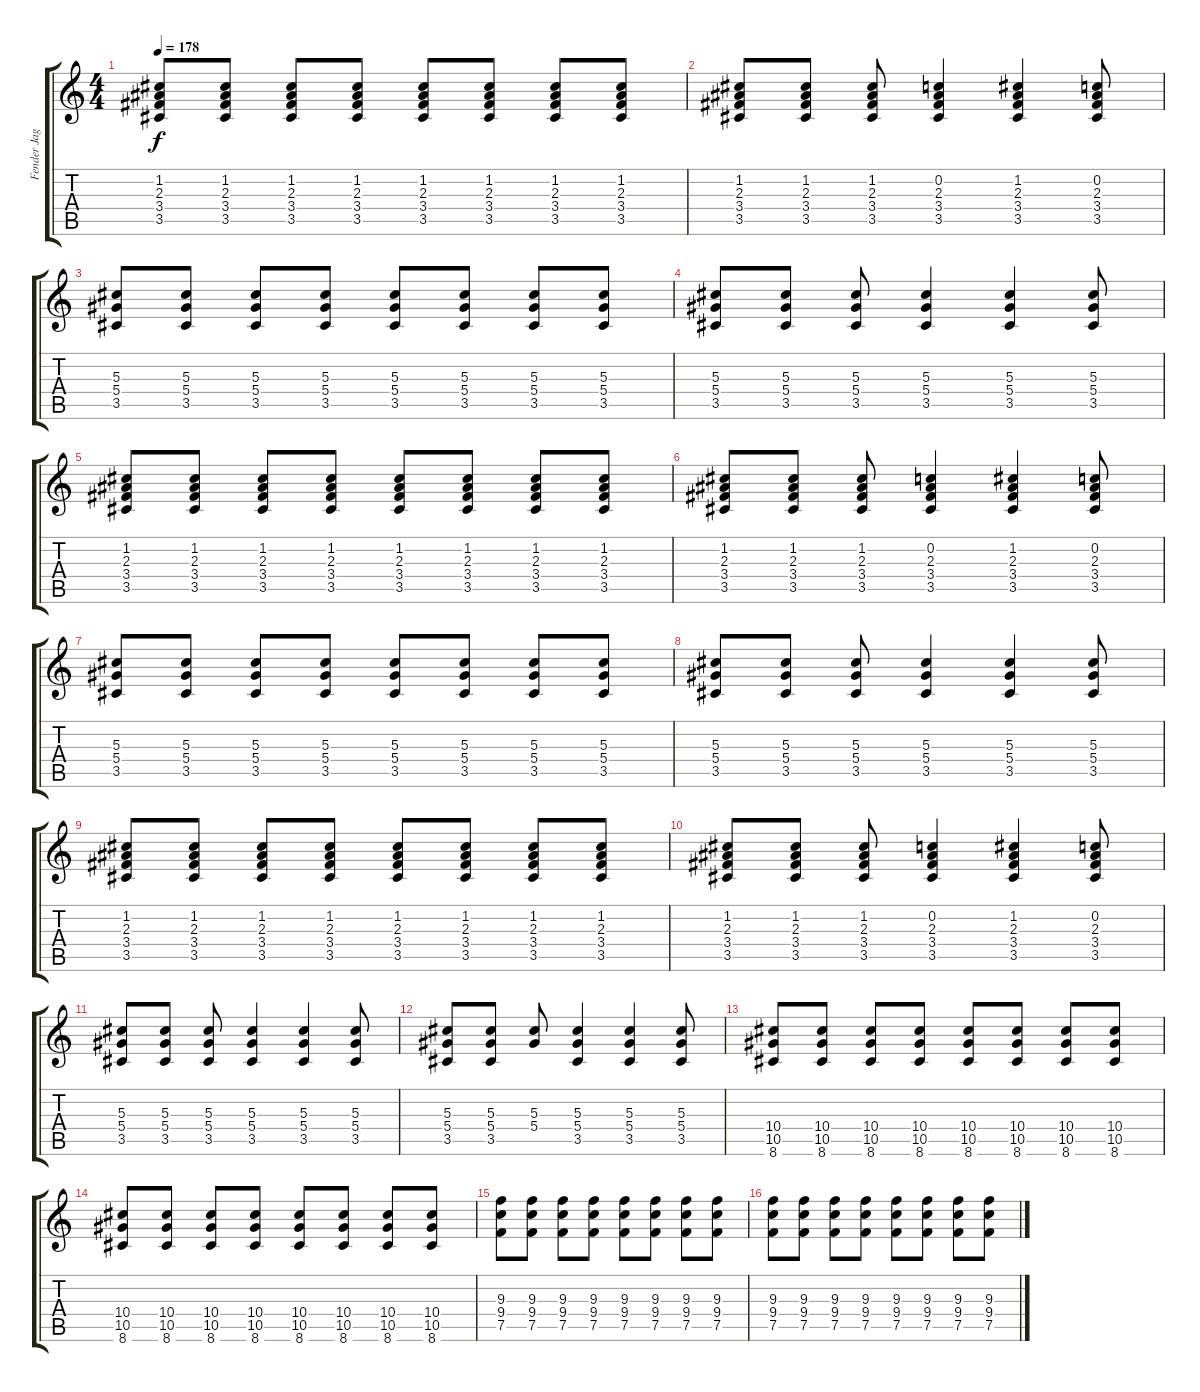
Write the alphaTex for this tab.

\track ("Fender Jaguar 1" "Fender Jag") {instrument overdrivenguitar}
\staff {score tabs}
\tuning (C4 C4 Ab3 Eb3 Bb2 F2) {hide}
\ts (4 4)
\tempo 178
\clef g2
\ks c
(1.2 2.3 3.4 3.5).8{dy f} (1.2 2.3 3.4 3.5).8 (1.2 2.3 3.4 3.5).8 (1.2 2.3 3.4 3.5).8 (1.2 2.3 3.4 3.5).8 (1.2 2.3 3.4 3.5).8 (1.2 2.3 3.4 3.5).8 (1.2 2.3 3.4 3.5).8 |
(1.2 2.3 3.4 3.5).8 (1.2 2.3 3.4 3.5).8 (1.2 2.3 3.4 3.5).8 (0.2 2.3 3.4 3.5).4 (1.2 2.3 3.4 3.5).4 (0.2 2.3 3.4 3.5).8 |
(5.3 5.4 3.5).8 (5.3 5.4 3.5).8 (5.3 5.4 3.5).8 (5.3 5.4 3.5).8 (5.3 5.4 3.5).8 (5.3 5.4 3.5).8 (5.3 5.4 3.5).8 (5.3 5.4 3.5).8 |
(5.3 5.4 3.5).8 (5.3 5.4 3.5).8 (5.3 5.4 3.5).8 (5.3 5.4 3.5).4 (5.3 5.4 3.5).4 (5.3 5.4 3.5).8 |
(1.2 2.3 3.4 3.5).8 (1.2 2.3 3.4 3.5).8 (1.2 2.3 3.4 3.5).8 (1.2 2.3 3.4 3.5).8 (1.2 2.3 3.4 3.5).8 (1.2 2.3 3.4 3.5).8 (1.2 2.3 3.4 3.5).8 (1.2 2.3 3.4 3.5).8 |
(1.2 2.3 3.4 3.5).8 (1.2 2.3 3.4 3.5).8 (1.2 2.3 3.4 3.5).8 (0.2 2.3 3.4 3.5).4 (1.2 2.3 3.4 3.5).4 (0.2 2.3 3.4 3.5).8 |
(5.3 5.4 3.5).8 (5.3 5.4 3.5).8 (5.3 5.4 3.5).8 (5.3 5.4 3.5).8 (5.3 5.4 3.5).8 (5.3 5.4 3.5).8 (5.3 5.4 3.5).8 (5.3 5.4 3.5).8 |
(5.3 5.4 3.5).8 (5.3 5.4 3.5).8 (5.3 5.4 3.5).8 (5.3 5.4 3.5).4 (5.3 5.4 3.5).4 (5.3 5.4 3.5).8 |
(1.2 2.3 3.4 3.5).8 (1.2 2.3 3.4 3.5).8 (1.2 2.3 3.4 3.5).8 (1.2 2.3 3.4 3.5).8 (1.2 2.3 3.4 3.5).8 (1.2 2.3 3.4 3.5).8 (1.2 2.3 3.4 3.5).8 (1.2 2.3 3.4 3.5).8 |
(1.2 2.3 3.4 3.5).8 (1.2 2.3 3.4 3.5).8 (1.2 2.3 3.4 3.5).8 (0.2 2.3 3.4 3.5).4 (1.2 2.3 3.4 3.5).4 (0.2 2.3 3.4 3.5).8 |
(5.3 5.4 3.5).8 (5.3 5.4 3.5).8 (5.3 5.4 3.5).8 (5.3 5.4 3.5).4 (5.3 5.4 3.5).4 (5.3 5.4 3.5).8 |
(5.3 5.4 3.5).8 (5.3 5.4 3.5).8 (5.3 5.4).8 (5.3 5.4 3.5).4 (5.3 5.4 3.5).4 (5.3 5.4 3.5).8 |
(10.4 10.5 8.6).8 (10.4 10.5 8.6).8 (10.4 10.5 8.6).8 (10.4 10.5 8.6).8 (10.4 10.5 8.6).8 (10.4 10.5 8.6).8 (10.4 10.5 8.6).8 (10.4 10.5 8.6).8 |
(10.4 10.5 8.6).8 (10.4 10.5 8.6).8 (10.4 10.5 8.6).8 (10.4 10.5 8.6).8 (10.4 10.5 8.6).8 (10.4 10.5 8.6).8 (10.4 10.5 8.6).8 (10.4 10.5 8.6).8 |
(9.3 9.4 7.5).8 (9.3 9.4 7.5).8 (9.3 9.4 7.5).8 (9.3 9.4 7.5).8 (9.3 9.4 7.5).8 (9.3 9.4 7.5).8 (9.3 9.4 7.5).8 (9.3 9.4 7.5).8 |
(9.3 9.4 7.5).8 (9.3 9.4 7.5).8 (9.3 9.4 7.5).8 (9.3 9.4 7.5).8 (9.3 9.4 7.5).8 (9.3 9.4 7.5).8 (9.3 9.4 7.5).8 (9.3 9.4 7.5).8
